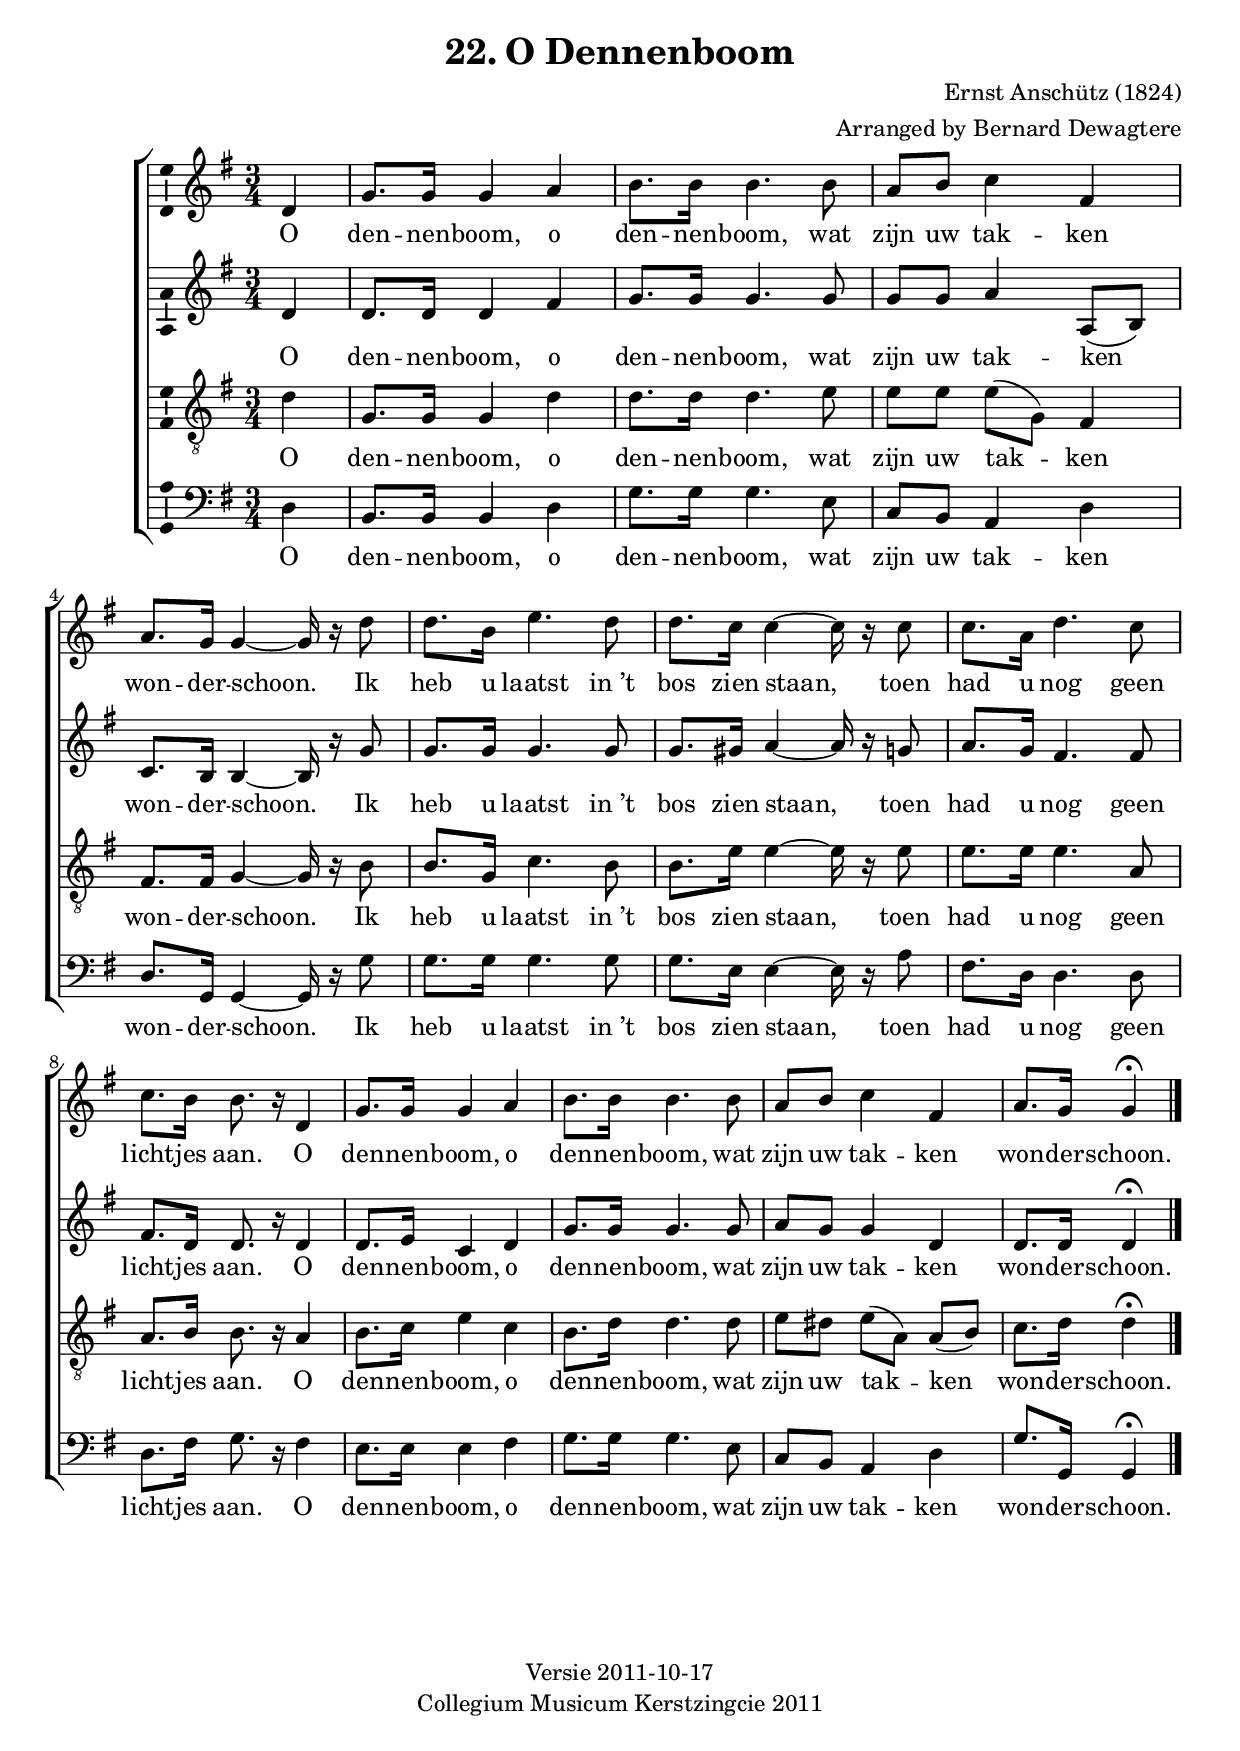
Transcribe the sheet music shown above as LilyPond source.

% vim: set fileformat=dos:
\version "2.12.3"

nummer = "22."

soprano = \relative c' {
  \key g \major
  \time 3/4
  \partial 4 d4
  % dennenboom, o
  g='8. g16 g4 a4 |
  % dennenboom, wat
  b8. b16 b4. b8 |
  % zijn  uw takken
  a8 b8 c4 fis,4 |
  % wonderschoon. Ik 
  a8. g16 g4 ~ g16 r16 d'8 |

  % heb u laatst in't
  d8. b16 e4. d8 |
  % bos zien staan, toen
  d8. c16 c4 ~ c16 r16 c8 |
  % had u nog geen
  c8. a16 d4. c8 |
  % lichtjes aan. O
  c8. b16 b8. r16 d,4 |

  % dennenboom, o
  g8. g16 g4 a4 |
  % dennenboom, wat
  b8. b16 b4. b8 |
  % zijn  uw takken
  a8 b8 c4 fis,4 |
  % wonderschoon
  a='8. g16 g4\fermata
  \bar "|."
}

sopranoVar = {
  \soprano
 %\alternative  {
 %  { % wonder-
 %    a='8. g16
 %    % Place Script \fermata inside TextScript 'fine'
 %    % -schoon
 %    \once \override Script #'script-priority = #-100
 %    \once \override TextScript  #'X-offset = #-0.8
 %    g8^\markup { \italic { "fine" } }\fermata r8 d4 
 %  }
 %  { 
 %    a'='4 g8 
 %    %\once \override TextScript #'X-align = ##LEFT
 %    r8^\markup { \center-align \italic { "D.C. al fine" } } \bar "||" }
 %}
}

alto = \relative c' {
  \key g \major
  \time 3/4
  % o
  % dennenboom, o
  % dennenboom, wat
  % zijn  uw takken
  % wonderschoon. Ik 
  \partial 4 d4
  d8. d16 d4 fis4 |
  g8. g16 g4. g8 |
  g8 g8 a4 a,8( b8) |
  c8. b16 b4 ~ b16 r16 g'8 |

  % heb u laatst in't
  % bos zien staan, toen
  % had u nog geen
  % lichtjes aan. O
  g8. g16 g4. g8 |
  g8. gis16 a4 ~ a16 r16 g8 |
  a8. g16 fis4. fis8 |
  fis8. d16 d8. r16 d4 |

  % dennenboom, o
  % dennenboom, wat
  % zijn  uw takken 
  % wonderschoon
  d8. e16 c4 d4 |
  g8. g16 g4. g8 |
  a8 g8 g4 d4 |
  d8. d16 d4\fermata
}


altoVar = \relative c' {
  \partial 4 r4 |
  d2(  fis4 ~ |
  fis2 f4
  e4 es2 |
  d2 ~ d16) r16 r8 |

  r4 c8( c'8 b4 ~ |
  b4 e,4.) r8 |
  
  r4 b8( b'8 a4 ~ |
  a4 d,4 c4 |
  b2 c4 |
  d4 g4 fis4 |
  e4 es2 |
  d4 ~ 
  % FIXME move fermata outside slur
  %\once \override Slur #'script-priority = #100
  %\once \override Script #'script-priority = #-100
  d4)\fermata
}

tenor = \relative c' {
  \key g \major
  \time 3/4
  % o
  % dennenboom, o
  % dennenboom, wat
  % zijn  uw takken
  % wonderschoon. Ik 
  \partial 4 d4 |
  g,8. g16 g4 d'4 |
  d8. d16 d4. e8 |
  e8[ e8] e8([ g,8)] fis4 |
  fis8. fis16 g4 ~ g16 r16 b8

  % heb u laatst in't
  % bos zien staan, toen
  % had u nog geen
  % lichtjes aan. O
  b8. g16 c4. b8 |
  b8. e16 e4 ~ e16 r16 e8 |
  e8. e16 e4. a,8 |
  a8. b16 b8. r16 a4

  % dennenboom, o
  % dennenboom, wat
  % zijn  uw takken
  % wonderschoon. Ik 
  b8. c16 e4 c4 |
  b8. d16 d4. d8 |
  e8[ dis8] e8([ a,8)] a8([ b8)] |
  c8. d16 d4\fermata
}

tenorVar = \relative c' {
  \partial 4 r4
  d2( e4 |
  fis2. |
  e2 a,4 ~ |
  a4 b4 ~ b16) r16 r8 |

  r4 g2( |
  gis4 a4.) r8 |

  r4 fis2( ~ |
  fis4 g4 fis4 |
  e2 es4 |
  d4 d'2 |
  c2 a4 ~ |
  a4 
  % move fermata outside slur
  %\once \override Slur #'script-priority = #100
  %\once \override Script #'script-priority = #-100
  b4\fermata)
}

bass = \relative c {
  \key g \major
  \time 3/4
  % o
  % dennenboom, o
  % dennenboom, wat
  % zijn  uw takken
  % wonderschoon. Ik 
  \partial 4 d4 |
  b8. b16 b4 d4 |
  g8. g16 g4. e8 |
  c8 b8 a4 d4 |
  d8. g,16 g4 ~ g16 r16 g'8 |

  % heb u laatst in't
  % bos zien staan, toen
  % had u nog geen
  % lichtjes aan. O
  g8. g16 g4. g8 |
  g8. e16 e4 ~ e16 r16 a8 |
  fis8. d16 d4. d8 |
  d8. fis16 g8. r16 fis4 |

  % dennenboom, o
  % dennenboom, wat
  % zijn  uw takken
  % wonderschoon. Ik 
  e8. e16 e4 fis4 |
  g8. g16 g4. e8 |
  c8 b8 a4 d4 |
  g8. g,16 g4\fermata
}

verseOneDE = \lyricmode {
  O Tan -- nen -- baum, O Tan -- nen -- baum
}
verseOneNL = \lyricmode {
  O
  den -- nen -- boom, o
  den -- nen -- boom, wat
  zijn uw tak -- ken
  won -- der -- schoon. Ik 

  heb u laatst "in ’t"
  bos zien staan, toen
  had u nog geen
  licht -- jes aan. O

  den -- nen -- boom, o
  den -- nen -- boom, wat
  zijn uw tak -- ken
  won -- der -- schoon.
}


\header {
  title = \markup {\nummer "O Dennenboom"}
  composer = "Ernst Anschütz (1824)"
  arranger = "Arranged by Bernard Dewagtere"
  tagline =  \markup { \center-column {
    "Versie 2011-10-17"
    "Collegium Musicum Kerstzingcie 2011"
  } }
}

% Make everything a bit smaller. 
% The normal size of the music font is 20, but that gets things *really*
% jammed together.
#(set-global-staff-size 20)

\score {
  \new ChoirStaff <<
    \new Staff = "sSoprano" << 
      \clef "treble"
      \new Voice = "vSoprano" { \soprano }
    >>
    \new Lyrics \lyricsto "vSoprano" \verseOneNL

    \new Staff = "sAlto" << 
      \clef "treble"
      \new Voice = "vAlto" { \alto }
    >>
    \new Lyrics \lyricsto "vAlto" \verseOneNL

    \new Staff = "sTenor" << 
      \clef "treble_8"
      \new Voice = "vTenor" { \tenor }
    >>
    \new Lyrics \lyricsto "vTenor" \verseOneNL

    \new Staff = "sBass" << 
      \clef "bass"
      \new Voice = "vBass" { \bass }
    >>
    \new Lyrics \lyricsto "vBass" \verseOneNL
  >>
  \layout { 
    % We can haz ambitus to display pitch range?
    \context { \Staff 
      \consists "Ambitus_engraver"
    }
    % space-saving tweaks
    \context { \Staff
      \override VerticalAxisGroup #'minimum-Y-extent = #'(-2 . 2)
    }
    \context { \Lyrics
      \override VerticalAxisGroup #'Y-extent = #'(-0.1 . 0.1)
    }
    \context { \Lyrics
      \override VerticalAxisGroup #'minimum-Y-extent = #'(0 . 0)
    }
  }
}
